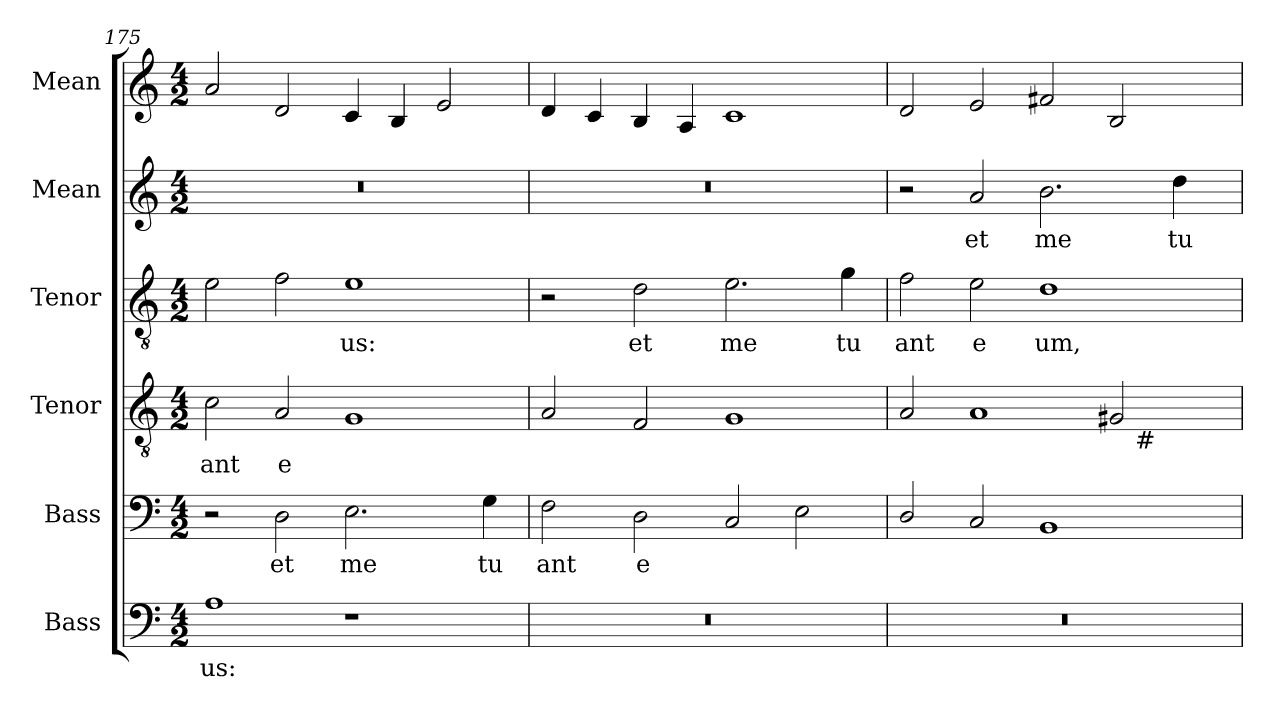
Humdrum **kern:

**kern	**text	**kern	**text	**kern	**text	**kern	**text	**kern	**text	**kern
*part6	*part6	*part5	*part5	*part4	*part4	*part3	*part3	*part2	*part2	*part1
*staff6	*staff6	*staff5	*staff5	*staff4	*staff4	*staff3	*staff3	*staff2	*staff2	*staff1
*I"Bass	*	*I"Bass	*	*I"Tenor	*	*I"Tenor	*	*I"Mean	*	*I"Mean
*I'B.	*	*I'B.	*	*I'T.	*	*I'T.	*	*I'M.	*	*I'M.
!!LO:LB:g=z
*clefF4	*	*clefF4	*	*clefGv2	*	*clefGv2	*	*clefG2	*	*clefG2
*	*	*	*	*ITrd7c12	*	*ITrd7c12	*	*	*	*
*k[]	*	*k[]	*	*k[]	*	*k[]	*	*k[]	*	*k[]
*a:	*	*a:	*	*a:	*	*a:	*	*a:	*	*a:
*M4/2	*	*M4/2	*	*M4/2	*	*M4/2	*	*M4/2	*	*M4/2
=175	=175	=175	=175	=175	=175	=175	=175	=175	=175	=175
!	!LO:LY:b:color=#000000	!	!	!	!	!	!	!	!	!
!	!	!	!	!	!LO:LY:b:color=#000000	!	!	!LO:N:vis=1	!	!
1Ai	us:	2r	.	2Ci\	ant	2Ei\	.	0r	.	2ai/
!	!	!	!LO:LY:b:color=#000000	!	!	!	!	!	!	!
!	!	!	!	!	!LO:LY:b:color=#000000	!	!	!	!	!
.	.	2Di\	et	2AAi/	e	2Fi\	.	.	.	2di/
!	!	!	!LO:LY:b:color=#000000	!	!	!	!	!	!	!
!	!	!	!	!	!	!	!LO:LY:b:color=#000000	!	!	!
1r	.	2.Ei\	me	1GGi	.	1Ei	us:	.	.	4ci/
.	.	.	.	.	.	.	.	.	.	4Bi/
.	.	.	.	.	.	.	.	.	.	2ei/
!	!	!	!LO:LY:b:color=#000000	!	!	!	!	!	!	!
.	.	4Gi\	tu	.	.	.	.	.	.	.
=176	=176	=176	=176	=176	=176	=176	=176	=176	=176	=176
!LO:N:vis=1	!	!	!	!	!	!	!	!	!	!
!	!	!	!LO:LY:b:color=#000000	!	!	!	!	!LO:N:vis=1	!	!
0r	.	2Fi\	ant	2AAi/	.	2r	.	0r	.	4di/
.	.	.	.	.	.	.	.	.	.	4ci/
!	!	!	!LO:LY:b:color=#000000	!	!	!	!	!	!	!
!	!	!	!	!	!	!	!LO:LY:b:color=#000000	!	!	!
.	.	2Di\	e	2FFi/	.	2Di\	et	.	.	4Bi/
.	.	.	.	.	.	.	.	.	.	4Ai/
!	!	!	!	!	!	!	!LO:LY:b:color=#000000	!	!	!
.	.	2Ci/	.	1GGi	.	2.Ei\	me	.	.	1ci
.	.	2Ei\	.	.	.	.	.	.	.	.
!	!	!	!	!	!	!	!LO:LY:b:color=#000000	!	!	!
.	.	.	.	.	.	4Gi\	tu	.	.	.
=177	=177	=177	=177	=177	=177	=177	=177	=177	=177	=177
!LO:N:vis=1	!	!	!	!	!	!	!	!	!	!
!	!	!	!	!	!	!	!LO:LY:b:color=#000000	!	!	!
*	*	*	*	*^	*	*	*	*	*	*
0r	.	2Di/	.	2AAi/	1ryy	.	2Fi\	ant	2r	.	2di/
!	!	!	!	!	!	!	!	!LO:LY:b:color=#000000	!	!	!
!	!	!	!	!	!	!	!	!	!	!LO:LY:b:color=#000000	!
.	.	2Ci/	.	1AAi	.	.	2Ei\	e	2ai/	et	2ei/
!	!	!	!	!	!	!	!	!LO:LY:b:color=#000000	!	!	!
!	!	!	!	!	!	!	!	!	!	!LO:LY:b:color=#000000	!
.	.	1BBi	.	.	2ryy	.	1Di	um,	2.bi\	me	2f#Xi/
.	.	.	.	2GG#i/	16ryy	.	.	.	.	.	2Bi/
.	.	.	.	.	128ryy	.	.	.	.	.	.
!	!	!	!	!	!LO:TX:b:t=#	!	!	!	!	!	!
.	.	.	.	.	4ryy	.	.	.	.	.	.
!	!	!	!	!	!	!	!	!	!	!LO:LY:b:color=#000000	!
.	.	.	.	.	.	.	.	.	4ddi\	tu	.
.	.	.	.	.	8ryy	.	.	.	.	.	.
.	.	.	.	.	32..ryy	.	.	.	.	.	.
*	*	*	*	*v	*v	*	*	*	*	*	*
=	=	=	=	=	=	=	=	=	=	=
*-	*-	*-	*-	*-	*-	*-	*-	*-	*-	*-
